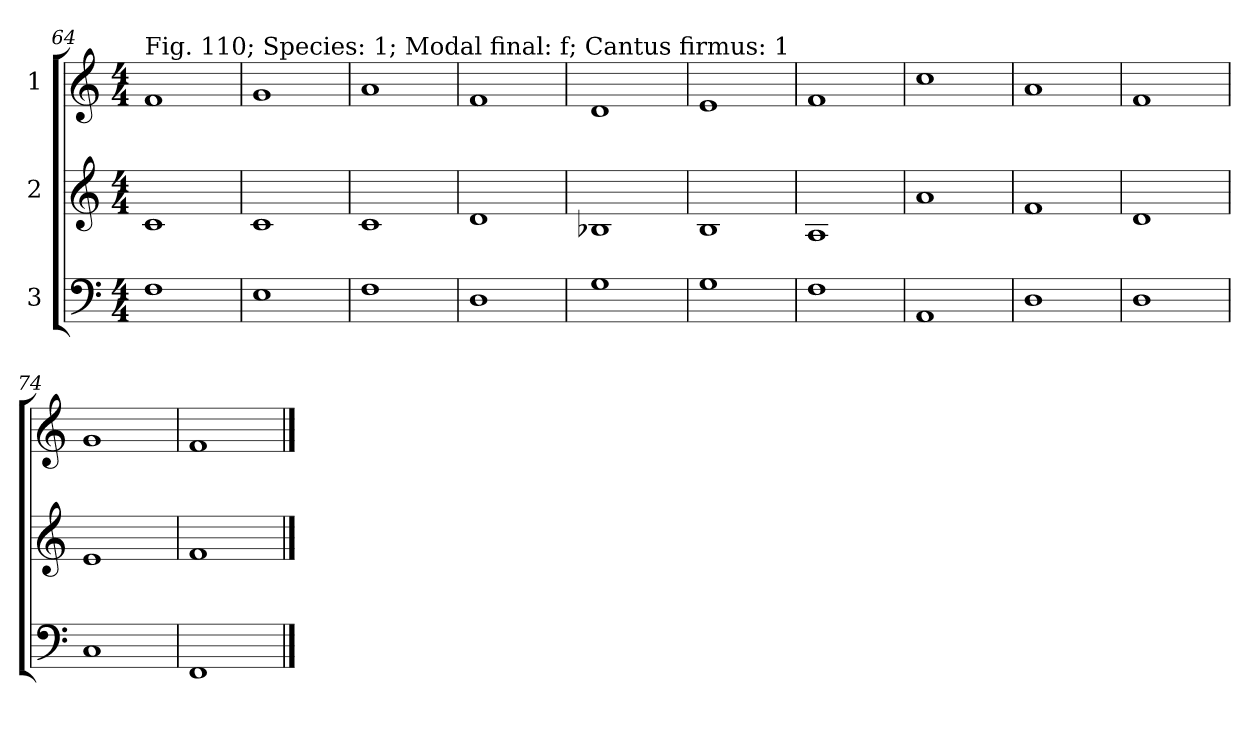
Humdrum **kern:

**kern	**kern	**kern
*part3	*part2	*part1
*staff3	*staff2	*staff1
*I"3	*I"2	*I"1
!!LO:LB:g=z
*clefF4	*clefG2	*clefG2
*k[]	*k[]	*k[]
*M4/4	*M4/4	*M4/4
=64	=64	=64
!	!	!LO:TX:a:t=Fig. 110; Species&colon; 1; Modal final&colon; f; Cantus firmus&colon; 1
1F	1c	1f
=65	=65	=65
1E	1c	1g
=66	=66	=66
1F	1c	1a
=67	=67	=67
1D	1d	1f
=68	=68	=68
1G	1B-X	1d
=69	=69	=69
1G	1B	1e
=70	=70	=70
1F	1A	1f
=71	=71	=71
1AA	1a	1cc
=72	=72	=72
1D	1f	1a
=73	=73	=73
1D	1d	1f
=74	=74	=74
1C	1e	1g
=75	=75	=75
1FF	1f	1f
==	==	==
*-	*-	*-
